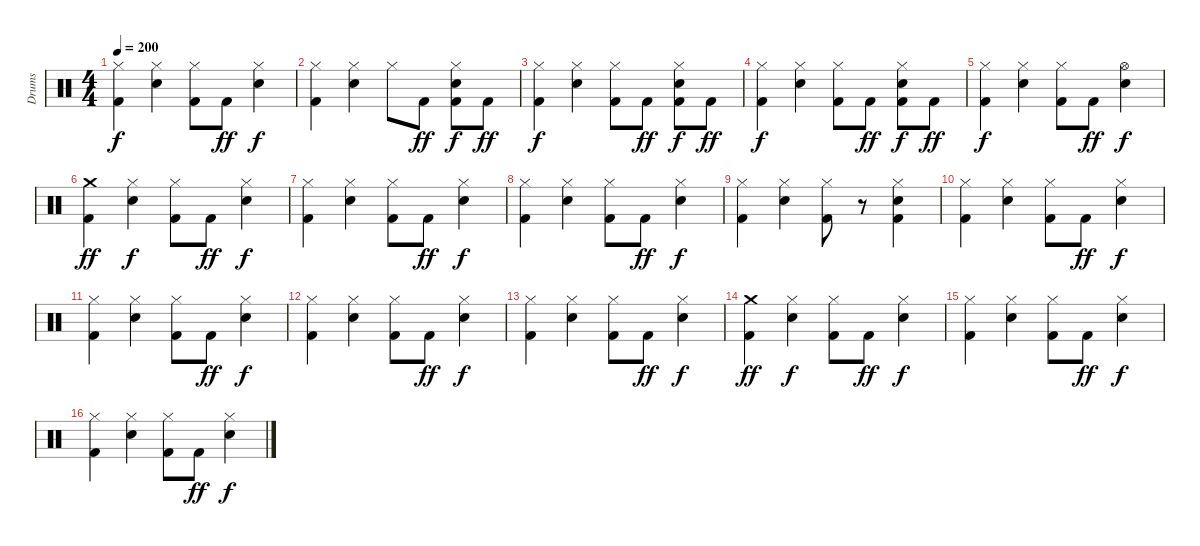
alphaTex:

\bracketExtendMode groupsimilarinstruments
\otherSystemsTrackNameOrientation horizontal
\track ("Drumkit" "Drums") {instrument percussion}
\staff {score}
\articulation defaults
\ts (4 4)
\tempo 200
\clef neutral
\ks c
("Hi-Hat (closed)" "Kick (hit) 2").4{dy f} ("Hi-Hat (closed)" "Snare (hit) 2").4 ("Hi-Hat (closed)" "Kick (hit) 2").8 "Kick (hit) 2".8{dy ff} ("Hi-Hat (closed)" "Snare (hit) 2").4{dy f} |
("Hi-Hat (closed)" "Kick (hit) 2").4 ("Hi-Hat (closed)" "Snare (hit) 2").4 "Hi-Hat (closed)".8 "Kick (hit) 2".8{dy ff} ("Hi-Hat (closed)" "Snare (hit) 2" "Kick (hit) 2").8{dy f} "Kick (hit) 2".8{dy ff} |
("Hi-Hat (closed)" "Kick (hit) 2").4{dy f} ("Hi-Hat (closed)" "Snare (hit) 2").4 ("Hi-Hat (closed)" "Kick (hit) 2").8 "Kick (hit) 2".8{dy ff} ("Hi-Hat (closed)" "Snare (hit) 2" "Kick (hit) 2").8{dy f} "Kick (hit) 2".8{dy ff} |
("Hi-Hat (closed)" "Kick (hit) 2").4{dy f} ("Hi-Hat (closed)" "Snare (hit) 2").4 ("Hi-Hat (closed)" "Kick (hit) 2").8 "Kick (hit) 2".8{dy ff} ("Hi-Hat (closed)" "Snare (hit) 2" "Kick (hit) 2").8{dy f} "Kick (hit) 2".8{dy ff} |
("Hi-Hat (closed)" "Kick (hit) 2").4{dy f} ("Hi-Hat (closed)" "Snare (hit) 2").4 ("Hi-Hat (closed)" "Kick (hit) 2").8 "Kick (hit) 2".8{dy ff} ("Hi-Hat (open)" "Snare (hit) 2").4{dy f} |
("Crash medium (hit)" "Kick (hit) 2").4{dy ff} ("Hi-Hat (closed)" "Snare (hit) 2").4{dy f} ("Hi-Hat (closed)" "Kick (hit) 2").8 "Kick (hit) 2".8{dy ff} ("Hi-Hat (closed)" "Snare (hit) 2").4{dy f} |
("Hi-Hat (closed)" "Kick (hit) 2").4 ("Hi-Hat (closed)" "Snare (hit) 2").4 ("Hi-Hat (closed)" "Kick (hit) 2").8 "Kick (hit) 2".8{dy ff} ("Hi-Hat (closed)" "Snare (hit) 2").4{dy f} |
("Hi-Hat (closed)" "Kick (hit) 2").4 ("Hi-Hat (closed)" "Snare (hit) 2").4 ("Hi-Hat (closed)" "Kick (hit) 2").8 "Kick (hit) 2".8{dy ff} ("Hi-Hat (closed)" "Snare (hit) 2").4{dy f} |
("Hi-Hat (closed)" "Kick (hit) 2").4 ("Hi-Hat (closed)" "Snare (hit) 2").4 ("Hi-Hat (closed)" "Kick (hit) 2").8 r.8 ("Hi-Hat (closed)" "Snare (hit) 2" "Kick (hit) 2").4 |
("Hi-Hat (closed)" "Kick (hit) 2").4 ("Hi-Hat (closed)" "Snare (hit) 2").4 ("Hi-Hat (closed)" "Kick (hit) 2").8 "Kick (hit) 2".8{dy ff} ("Hi-Hat (closed)" "Snare (hit) 2").4{dy f} |
("Hi-Hat (closed)" "Kick (hit) 2").4 ("Hi-Hat (closed)" "Snare (hit) 2").4 ("Hi-Hat (closed)" "Kick (hit) 2").8 "Kick (hit) 2".8{dy ff} ("Hi-Hat (closed)" "Snare (hit) 2").4{dy f} |
("Hi-Hat (closed)" "Kick (hit) 2").4 ("Hi-Hat (closed)" "Snare (hit) 2").4 ("Hi-Hat (closed)" "Kick (hit) 2").8 "Kick (hit) 2".8{dy ff} ("Hi-Hat (closed)" "Snare (hit) 2").4{dy f} |
("Hi-Hat (closed)" "Kick (hit) 2").4 ("Hi-Hat (closed)" "Snare (hit) 2").4 ("Hi-Hat (closed)" "Kick (hit) 2").8 "Kick (hit) 2".8{dy ff} ("Hi-Hat (closed)" "Snare (hit) 2").4{dy f} |
("Crash medium (hit)" "Kick (hit) 2").4{dy ff} ("Hi-Hat (closed)" "Snare (hit) 2").4{dy f} ("Hi-Hat (closed)" "Kick (hit) 2").8 "Kick (hit) 2".8{dy ff} ("Hi-Hat (closed)" "Snare (hit) 2").4{dy f} |
("Hi-Hat (closed)" "Kick (hit) 2").4 ("Hi-Hat (closed)" "Snare (hit) 2").4 ("Hi-Hat (closed)" "Kick (hit) 2").8 "Kick (hit) 2".8{dy ff} ("Hi-Hat (closed)" "Snare (hit) 2").4{dy f} |
("Hi-Hat (closed)" "Kick (hit) 2").4 ("Hi-Hat (closed)" "Snare (hit) 2").4 ("Hi-Hat (closed)" "Kick (hit) 2").8 "Kick (hit) 2".8{dy ff} ("Hi-Hat (closed)" "Snare (hit) 2").4{dy f}
